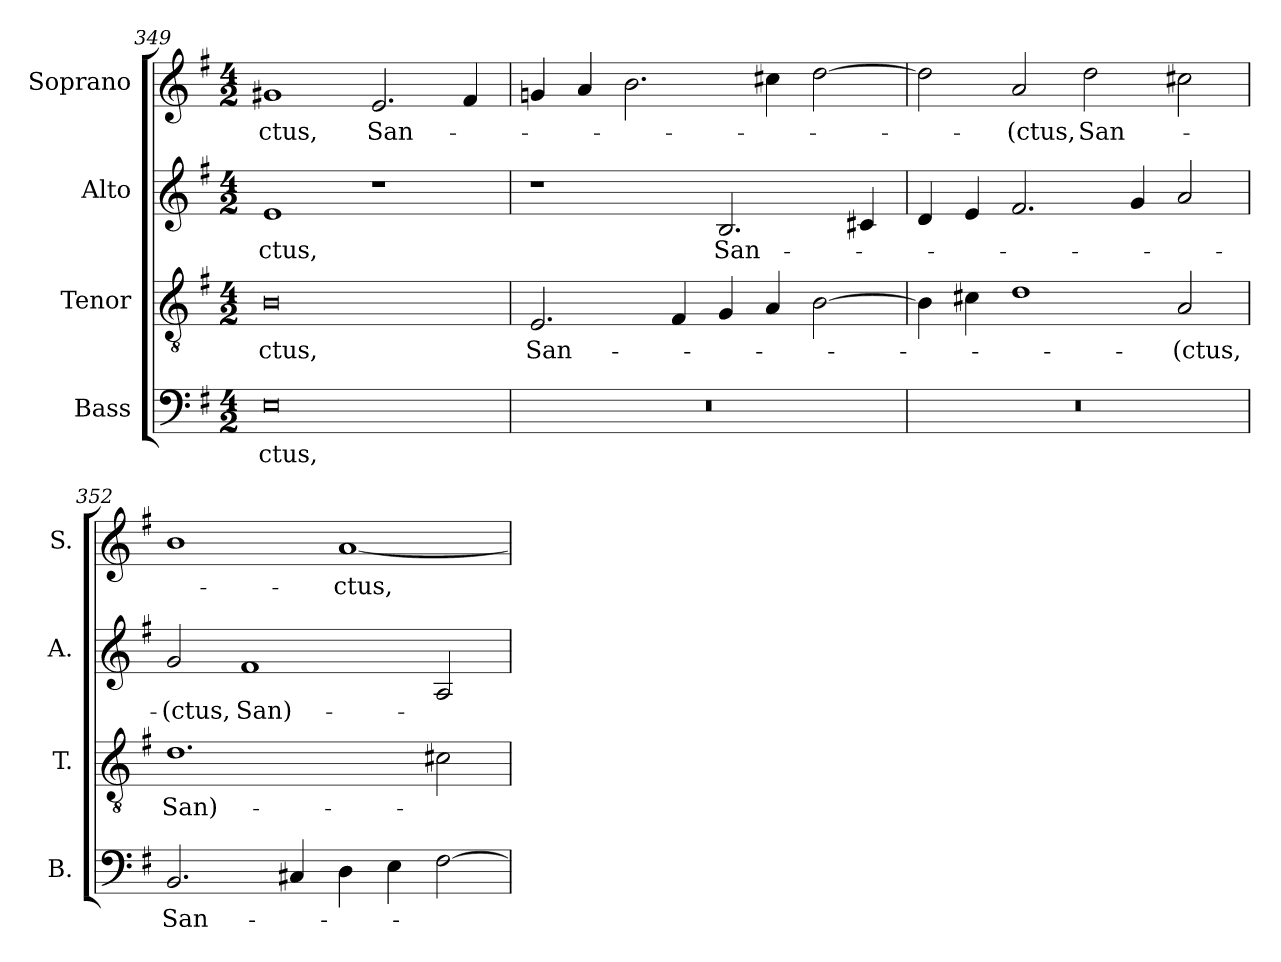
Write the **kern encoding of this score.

**kern	**text	**kern	**text	**kern	**text	**kern	**text
*part4	*part4	*part3	*part3	*part2	*part2	*part1	*part1
*staff4	*staff4	*staff3	*staff3	*staff2	*staff2	*staff1	*staff1
*I"Bass	*	*I"Tenor	*	*I"Alto	*	*I"Soprano	*
*I'B.	*	*I'T.	*	*I'A.	*	*I'S.	*
*clefF4	*	*clefGv2	*	*clefG2	*	*clefG2	*
*	*	*ITrd7c12	*	*	*	*	*
*k[f#]	*	*k[f#]	*	*k[f#]	*	*k[f#]	*
*G:	*	*G:	*	*G:	*	*G:	*
*M4/2	*	*M4/2	*	*M4/2	*	*M4/2	*
=349	=349	=349	=349	=349	=349	=349	=349
!	!LO:LY:b:color=#000000	!	!	!	!	!	!
!	!	!	!LO:LY:b:color=#000000	!	!	!	!
!	!	!	!	!	!LO:LY:b:color=#000000	!	!
!	!	!	!	!	!	!	!LO:LY:b:color=#000000
0Ei	-ctus,	0BBi	-ctus,	1ei	-ctus,	1g#Xi	-ctus,
!	!	!	!	!	!	!	!LO:LY:b:color=#000000
.	.	.	.	1r	.	2.ei/	San-
.	.	.	.	.	.	4f#i/	.
=350	=350	=350	=350	=350	=350	=350	=350
!LO:N:vis=1	!	!	!	!	!	!	!
!	!	!	!LO:LY:b:color=#000000	!	!	!	!
0r	.	2.EEi/	San-	1r	.	4gni/	.
.	.	.	.	.	.	4ai/	.
.	.	.	.	.	.	2.bi\	.
.	.	4FF#i/	.	.	.	.	.
!	!	!	!	!	!LO:LY:b:color=#000000	!	!
.	.	4GGi/	.	2.Bi/	San-	.	.
.	.	4AAi/	.	.	.	4cc#Xi\	.
.	.	[2BBi\	.	.	.	[2ddi\	.
.	.	.	.	4c#Xi/	.	.	.
!!LO:PB:g=z
=351	=351	=351	=351	=351	=351	=351	=351
!LO:N:vis=1	!	!	!	!	!	!	!
0r	.	4BBi\]	.	4di/	.	2ddi\]	.
.	.	4C#Xi\	.	4ei/	.	.	.
!	!	!	!	!	!	!	!LO:LY:b:color=#000000
.	.	1Di	.	2.f#i/	.	2ai/	-(ctus,
!	!	!	!	!	!	!	!LO:LY:b:color=#000000
.	.	.	.	.	.	2ddi\	San-
.	.	.	.	4gi/	.	.	.
!	!	!	!LO:LY:b:color=#000000	!	!	!	!
.	.	2AAi/	-(ctus,	2ai/	.	2cc#Xi\	.
=352	=352	=352	=352	=352	=352	=352	=352
!	!LO:LY:b:color=#000000	!	!	!	!	!	!
!	!	!	!LO:LY:b:color=#000000	!	!	!	!
!	!	!	!	!	!LO:LY:b:color=#000000	!	!
2.BBi/	San-	1.Di	San)-	2gi/	-(ctus,	1bi	.
!	!	!	!	!	!LO:LY:b:color=#000000	!	!
.	.	.	.	1f#i	San)-	.	.
4C#Xi/	.	.	.	.	.	.	.
!	!	!	!	!	!	!	!LO:LY:b:color=#000000
4Di\	.	.	.	.	.	[1ai	-ctus,
4Ei\	.	.	.	.	.	.	.
[2F#i\	.	2C#Xi\	.	2Ai/	.	.	.
=	=	=	=	=	=	=	=
*-	*-	*-	*-	*-	*-	*-	*-
